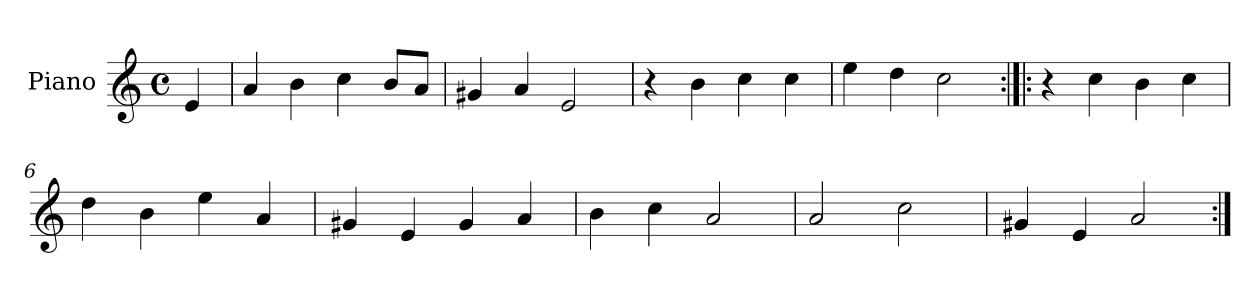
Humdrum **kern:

**kern
*part1
*staff1
*I"Piano
*I'Pno.
*clefG2
*k[]
*M4/4
*met(c)
=
4e/
=1
4a/
4b\
4cc\
8b/L
8a/J
=2
4g#X/
4a/
2e/
=3
4r
4b\
4cc\
4cc\
=4
4ee\
4dd\
2cc\
=5:|!|:
4r
4cc\
4b\
4cc\
=6
4dd\
4b\
4ee\
4a/
=7
4g#X/
4e/
4g#/
4a/
=8
4b\
4cc\
2a/
=9
2a/
2cc\
!!LO:LB:g=z
=10
4g#X/
4e/
2a/
=:|!
*-
